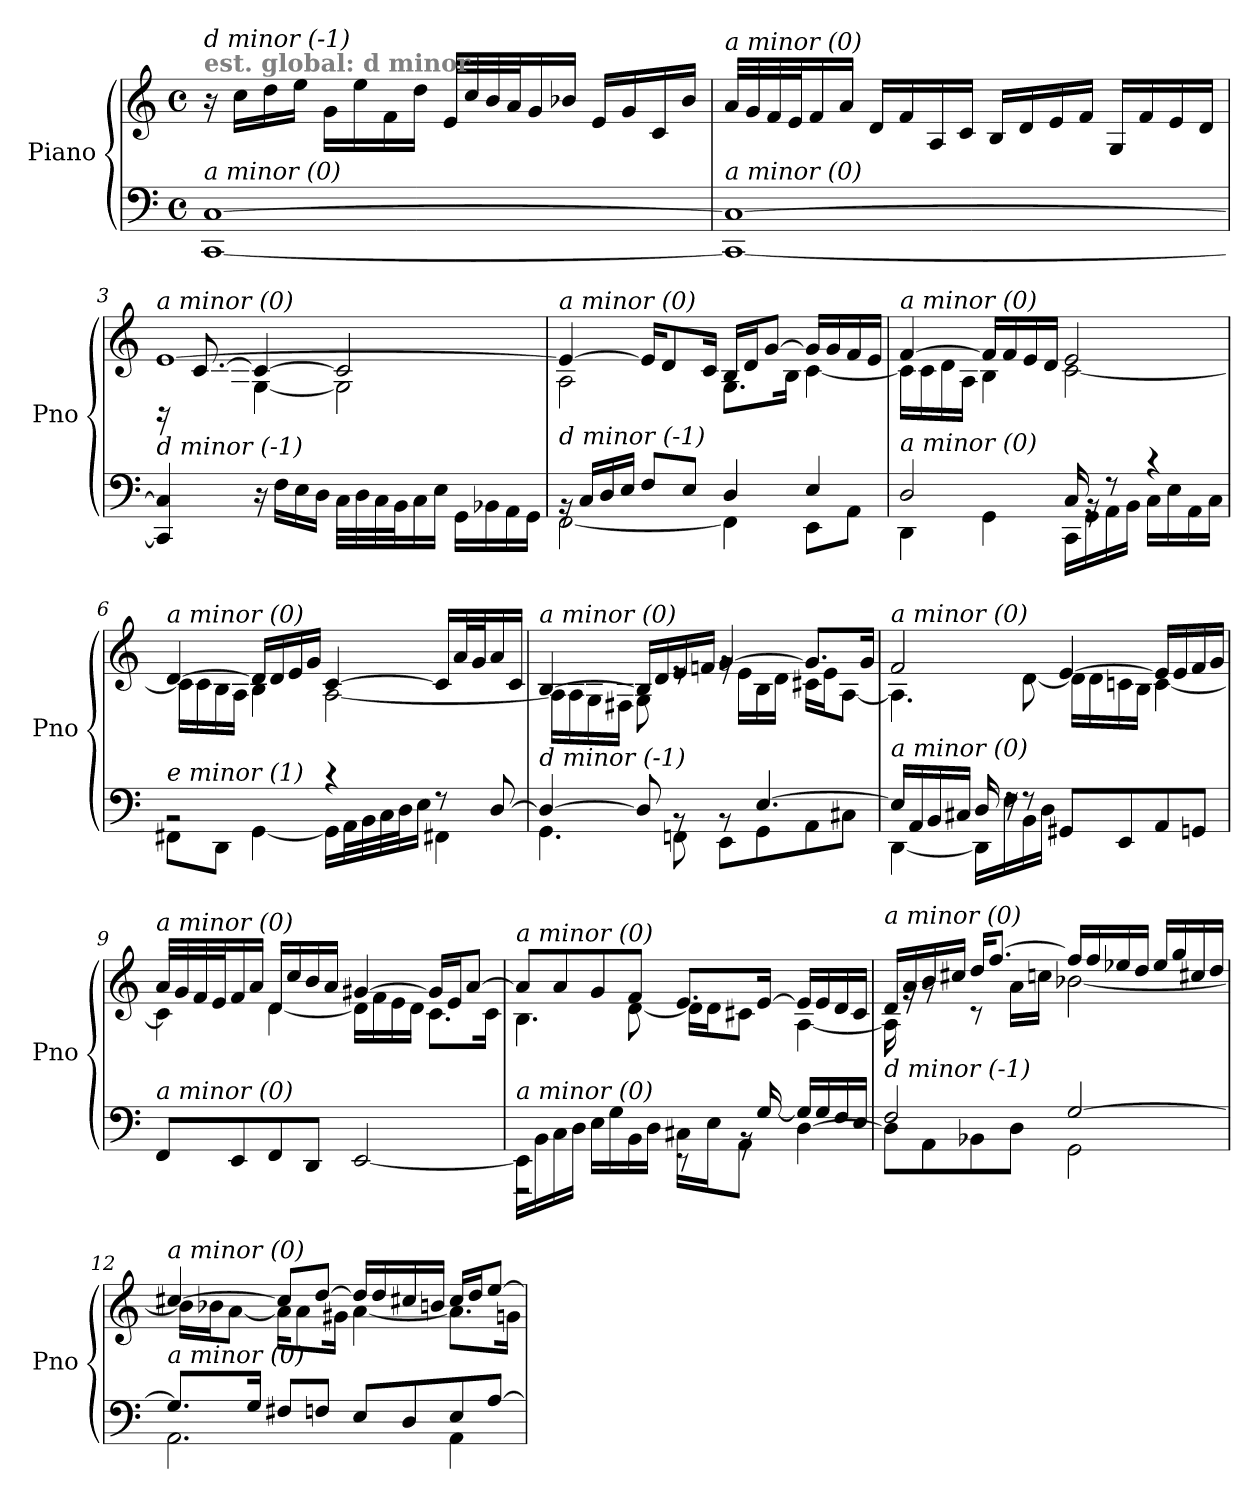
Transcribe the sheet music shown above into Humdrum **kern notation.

**kern	**kern
*part1	*part1
*staff2	*staff1
*I"Piano	*
*I'Pno	*
*clefF4	*clefG2
*k[]	*k[]
*M4/4	*M4/4
*met(c)	*met(c)
=1	=1
!	!LO:TX:a:B:color=#808080:t=est. global&colon; d minor
!	!LO:TX:i:t=d minor (-1)
!LO:TX:i:t=a minor (0)	!
[1CC [1C	16r
.	16cc\LL
.	16dd\
.	16ee\JJ
.	16g\LL
.	16ee\
.	16f\
.	16dd\JJ
.	32e/LLL
.	32cc/
.	32b/
.	32a/J
.	16g/
.	16b-X/JJ
.	16e/LL
.	16g/
.	16c/
.	16b-/JJ
=2	=2
!	!LO:TX:i:t=a minor (0)
!LO:TX:i:t=a minor (0)	!
1CC_ 1C_	32a/LLL
.	32g/
.	32f/
.	32e/J
.	16f/
.	16a/JJ
.	16d/LL
.	16f/
.	16A/
.	16c/JJ
.	16B/LL
.	16d/
.	16e/
.	16f/JJ
.	16G/LL
.	16f/
.	16e/
.	16d/JJ
!!LO:LB:g=z
=3	=3
*^	*^
*	*	*	*^
!	!	!LO:TX:i:t=a minor (0)	!	!
!LO:TX:i:t=d minor (-1)	!	!	!	!
16ryy	4CC/] 4C/]	[1e	16ryy	16rBB
2...ryy	.	.	16c\LLyy	[8.c/
.	.	.	16B\	.
.	.	.	16A\JJ	.
.	16r	.	[4G\	4c/_
.	16F\LL	.	.	.
.	16E\	.	.	.
.	16D\JJ	.	.	.
.	32C\LLL	.	2G\]	2c/]
.	32D\	.	.	.
.	32C\	.	.	.
.	32BB\J	.	.	.
.	16C\	.	.	.
.	16E\JJ	.	.	.
.	16GG\LL	.	.	.
.	16BB-X\	.	.	.
.	16AA\	.	.	.
.	16GG\JJ	.	.	.
*	*	*	*v	*v
=4	=4	=4	=4
!	!	!LO:TX:i:t=a minor (0)	!
!LO:TX:i:t=d minor (-1)	!	!	!
16rBB	[2FF\	4e/_	2A\
16C/LL	.	.	.
16D/	.	.	.
16E/JJ	.	.	.
8F/L	.	16e/KL]	.
.	.	8d/	.
8E/J	.	.	.
.	.	16c/Jk	.
4D/	4FF\]	16B/LL	8.G\L
.	.	16d/J	.
.	.	[8g/J	.
.	.	.	16B\Jk
4E/	8EE\L	16g/LL]	[4c\
.	.	16g/	.
.	8AA\J	16f/	.
.	.	16e/JJ	.
=5	=5	=5	=5
!	!	!LO:TX:i:t=a minor (0)	!
!LO:TX:i:t=a minor (0)	!	!	!
2D/	4DD\	[4f/	16c\LL]
.	.	.	16c\
.	.	.	16d\
.	.	.	16A\JJ
.	4GG\	16f/LL]	4B\
.	.	16f/	.
.	.	16e/	.
.	.	16d/JJ	.
16C/	16CC\LL	2e/	[2c\
16rBB	16GG\	.	.
8r	16AA\	.	.
.	16BB\JJ	.	.
4r	16C\LL	.	.
.	16E\	.	.
.	16AA\	.	.
.	16C\JJ	.	.
!!LO:LB:g=z	!!
=6	=6	=6	=6
!	!	!LO:TX:i:t=a minor (0)	!
!LO:TX:i:t=e minor (1)	!	!	!
2rBB	8FF#X\L	[4d/	16c\LL]
.	.	.	16c\
.	8DD\J	.	16B\
.	.	.	16A\JJ
.	[4GG\	16d/LL]	4B\
.	.	16d/	.
.	.	16e/	.
.	.	16g/JJ	.
4r	16GG\LL]	[4c/	[2A\
.	32AA\L	.	.
.	32BB\	.	.
.	32C\	.	.
.	32D\J	.	.
.	16E\JJ	.	.
8r	4FF#X\	16c/LL]	.
.	.	32a/L	.
.	.	32g/J	.
[8D/	.	16a/	.
.	.	16c/JJ	.
=7	=7	=7	=7
!	!	!LO:TX:i:t=a minor (0)	!
!LO:TX:i:t=d minor (-1)	!	!	!
4D/_	4.GG\	[4B/	16A\LL]
.	.	.	16A\
.	.	.	16G\
.	.	.	16F#X\JJ
8D/]	.	16B/LL]	8G\
.	.	16d/	.
8rBB	8FFn\	16e/	8re
.	.	16fn/JJ	.
8rBB	8EE\L	[4g/	16rg
.	.	.	16e\LL
[4.E/	8GG\	.	16B\
.	.	.	16d\JJ
.	8AA\	8.g/L]	16c#X\LL
.	.	.	16e\J
.	8C#X\J	.	[8A\J
.	.	16g/Jk	.
!!LO:LB:g=z
=8	=8	=8	=8
*	*	*	*^
!	!	!LO:TX:i:t=a minor (0)	!	!
!LO:TX:i:t=a minor (0)	!	!	!	!
16E/LL]	[4DD\	2f/	4.A\]	2ryy
16AA/	.	.	.	.
16BB/	.	.	.	.
16C#X/JJ	.	.	.	.
16D/	16DD\LL]	.	.	.
16rF	16F\	.	.	.
8rF	16BB\	.	[8d\	.
.	16D\JJ	.	.	.
8GG#X/L	2ryy	[4e/	16d\LL]	2ryy
.	.	.	16d\	.
8EE/	.	.	16cn\	.
.	.	.	16B\JJ	.
8AA/	.	16e/LL]	[4c\	.
.	.	16e/	.	.
8GGn/J	.	16f/	.	.
.	.	16g/JJ	.	.
*v	*v	*	*	*
*	*	*v	*v
=9	=9	=9
!	!LO:TX:i:t=a minor (0)	!
!LO:TX:i:t=a minor (0)	!	!
8FF/L	32a/LLL	4c\]
.	32g/	.
.	32f/	.
.	32e/J	.
8EE/	16f/	.
.	16a/JJ	.
8FF/	16d/LL	[4d\
.	16cc/	.
8DD/J	16b/	.
.	16a/JJ	.
[2EE/	[4g#X/	16d\LL]
.	.	16f\
.	.	16e\
.	.	16d\JJ
.	16g#/LL]	8.c\L
.	16e/J	.
.	[8a/J	.
.	.	16c\Jk
!!LO:LB:g=z	!!
=10	=10	=10
*^	*	*
!	!	!LO:TX:i:t=a minor (0)	!
!LO:TX:i:t=a minor (0)	!	!	!
16EE\LL]	2r	8a/L]	4.B\
16BB\	.	.	.
16C\	.	8a/	.
16D\JJ	.	.	.
16E\LL	.	8g/	.
16G\	.	.	.
16BB\	.	8f/J	[8d\
16D\JJ	.	.	.
16C#X\LL	8r	8.e/L	16d\LL]
16E\J	.	.	16d\J
8AA\J	16rBB	.	8c#X\J
.	[16G/	[16e/Jk	.
[4D\	16G/LL]	16e/LL]	[4A\
.	16G/	16e/	.
.	16F/	16d/	.
.	16E/JJ	16c#/JJ	.
=11	=11	=11	=11
!	!	!LO:TX:i:t=a minor (0)	!
!LO:TX:i:t=d minor (-1)	!	!	!
8D\L]	2F/	16d/LL	16A\]
.	.	16a/	16rg
8AA\	.	16b/	8rg
.	.	16cc#X/JJ	.
8BB-X\	.	16dd/KL	8r
.	.	[8.ff/J	.
8D\J	.	.	16a\LL
.	.	.	16ccn\JJ
[2G/	2GG\	16ff/LL]	[2b-X\
.	.	16ff/	.
.	.	16ee-X/	.
.	.	16dd/JJ	.
.	.	16ee-/LL	.
.	.	16gg/	.
.	.	16cc#X/	.
.	.	16dd/JJ	.
!!LO:PB:g=z	!!
=12	=12	=12	=12
!	!	!LO:TX:i:t=a minor (0)	!
!LO:TX:i:t=a minor (0)	!	!	!
8.G/L]	2.AA\	[4cc#X/	16b-\LL]
.	.	.	16b-X\J
.	.	.	[8a\J
16G/Jk	.	.	.
8F#X/L	.	8cc#/L]	16a\KL]
.	.	.	8a\
8Fn/J	.	[8dd/J	.
.	.	.	16g#X\Jk
8E/L	.	16dd/LL]	[4a\
.	.	16dd/	.
8D/	.	16cc#X/	.
.	.	16bn/JJ	.
8E/	4AA\	16cc#/LL	8.a\L]
.	.	16dd/J	.
[8A/J	.	[8ee/J	.
.	.	.	16gn\Jk
*v	*v	*	*
*	*v	*v
=	=
*-	*-
